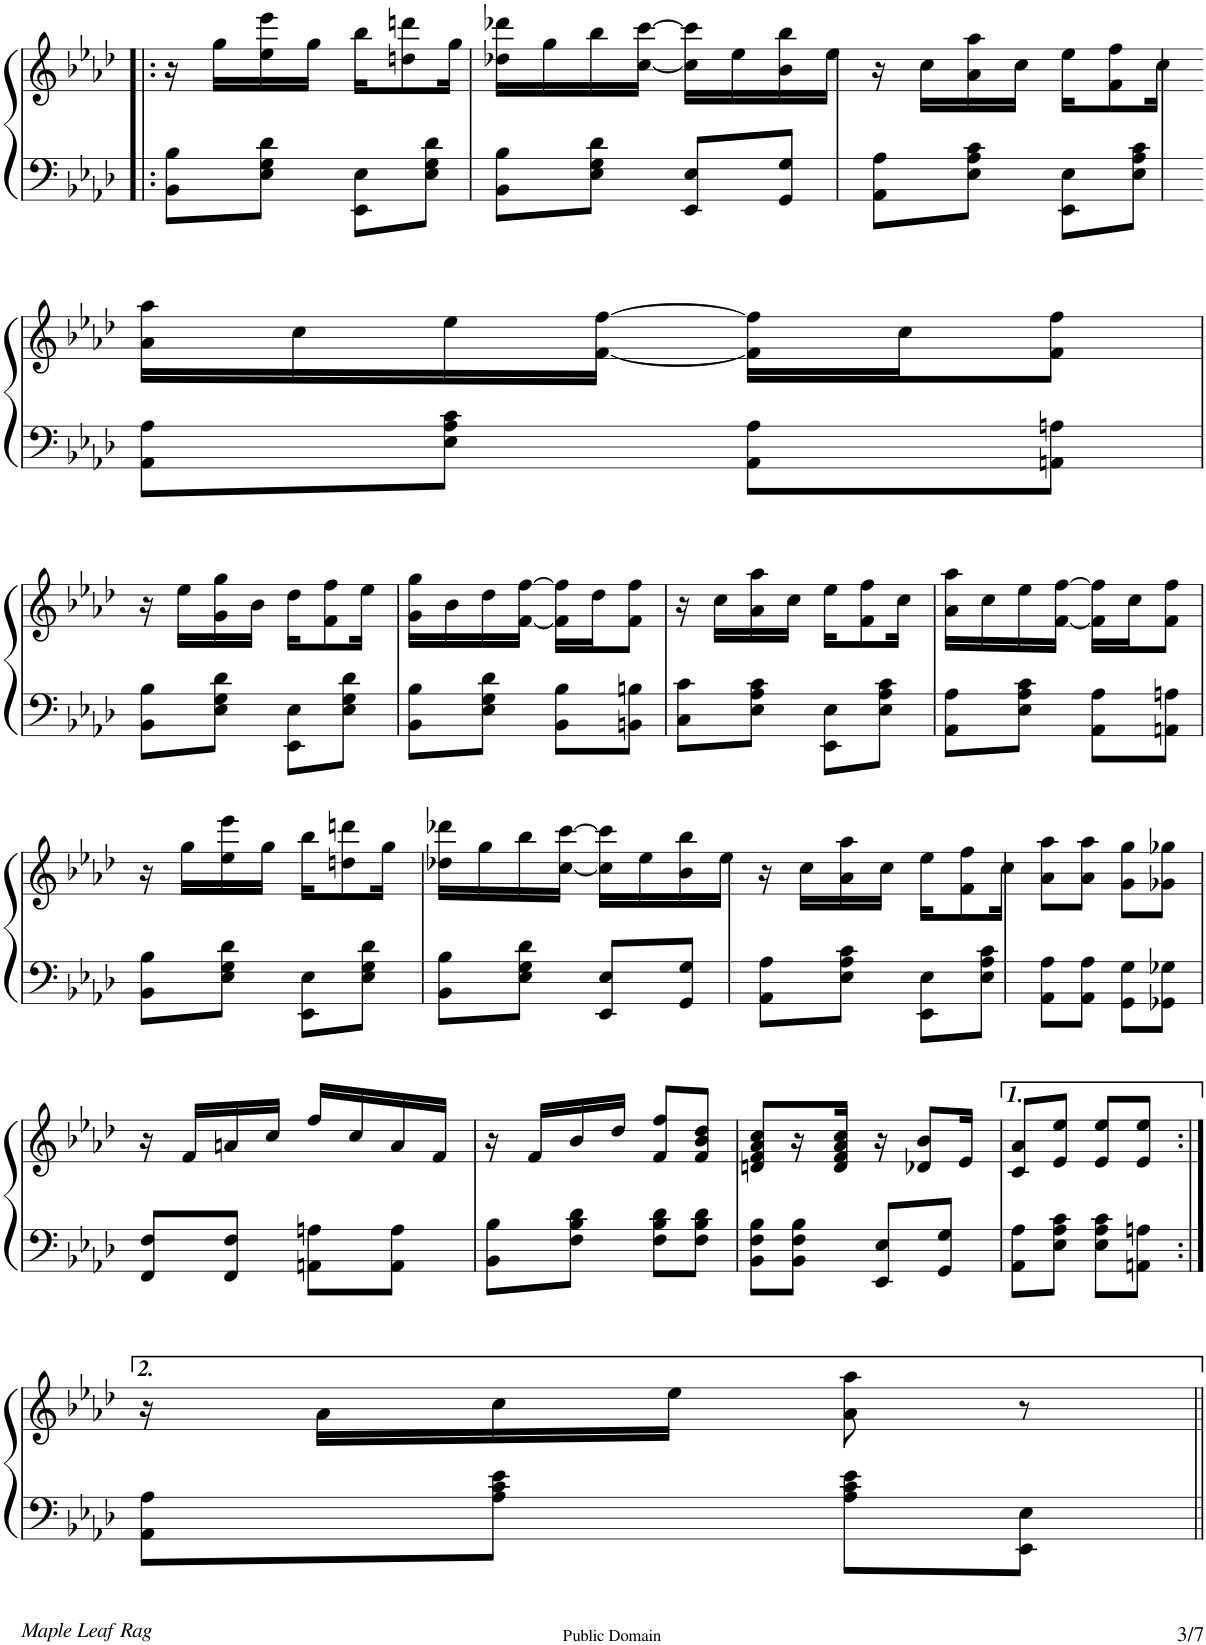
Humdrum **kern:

**kern	**kern
*part1	*part1
*staff2	*staff1
*I"Piano	*
*I'Pno	*
!!LO:PB:g=z
*clefF4	*clefG2
*k[b-e-a-d-]	*k[b-e-a-d-]
*M2/4	*M2/4
=17!|:	=17!|:
8BB-\ 8B-\L	16r
.	16gg\LL
8E-\ 8G\ 8d-\J	16ee-\ 16eee-\
.	16gg\JJ
8EE-\ 8E-\L	16bb-\KL
.	8ddn\ 8dddn\
8E-\ 8G\ 8d-\J	.
.	16gg\Jk
=18	=18
8BB-\ 8B-\L	16dd-X\ 16ddd-X\LL
.	16gg\
8E-\ 8G\ 8d-\J	16bb-\
.	[<16cc\ [16ccc\JJ
8EE-/ 8E-/L	16cc\] 16ccc\]LL
.	16ee-\
8GG/ 8G/J	16b-\ 16bb-\
.	16ee-\JJ
=19	=19
8AA-\ 8A-\L	16r
.	16cc\LL
8E-\ 8A-\ 8c\J	16a-\ 16aa-\
.	16cc\JJ
8EE-\ 8E-\L	16ee-\KL
.	8f\ 8ff\
8E-\ 8A-\ 8c\J	.
.	16cc\Jk
!!LO:LB:g=z
=20	=20
8AA-\ 8A-\L	16a-\ 16aa-\LL
.	16cc\
8E-\ 8A-\ 8c\J	16ee-\
.	[<16f\ [16ff\JJ
8AA-\ 8A-\L	16f\] 16ff\]LL
.	16cc\J
8AAn\ 8An\J	8f\ 8ff\J
!!LO:LB:g=z
=21	=21
8BB-\ 8B-\L	16r
.	16ee-\LL
8E-\ 8G\ 8d-\J	16g\ 16gg\
.	16b-\JJ
8EE-\ 8E-\L	16dd-\KL
.	8f\ 8ff\
8E-\ 8G\ 8d-\J	.
.	16ee-\Jk
=22	=22
8BB-\ 8B-\L	16g\ 16gg\LL
.	16b-\
8E-\ 8G\ 8d-\J	16dd-\
.	[<16f\ [16ff\JJ
8BB-\ 8B-\L	16f\] 16ff\]LL
.	16dd-\J
8BBn\ 8Bn\J	8f\ 8ff\J
=23	=23
8C\ 8c\L	16r
.	16cc\LL
8E-\ 8A-\ 8c\J	16a-\ 16aa-\
.	16cc\JJ
8EE-\ 8E-\L	16ee-\KL
.	8f\ 8ff\
8E-\ 8A-\ 8c\J	.
.	16cc\Jk
=24	=24
8AA-\ 8A-\L	16a-\ 16aa-\LL
.	16cc\
8E-\ 8A-\ 8c\J	16ee-\
.	[16f\ [16ff\JJ
8AA-\ 8A-\L	16f\] 16ff\]LL
.	16cc\J
8AAn\ 8An\J	8f\ 8ff\J
!!LO:LB:g=z
=25	=25
8BB-\ 8B-\L	16r
.	16gg\LL
8E-\ 8G\ 8d-\J	16ee-\ 16eee-\
.	16gg\JJ
8EE-\ 8E-\L	16bb-\KL
.	8ddn\ 8dddn\
8E-\ 8G\ 8d-\J	.
.	16gg\Jk
=26	=26
8BB-\ 8B-\L	16dd-X\ 16ddd-X\LL
.	16gg\
8E-\ 8G\ 8d-\J	16bb-\
.	[<16cc\ [16ccc\JJ
8EE-/ 8E-/L	16cc\] 16ccc\]LL
.	16ee-\
8GG/ 8G/J	16b-\ 16bb-\
.	16ee-\JJ
=27	=27
8AA-\ 8A-\L	16r
.	16cc\LL
8E-\ 8A-\ 8c\J	16a-\ 16aa-\
.	16cc\JJ
8EE-\ 8E-\L	16ee-\KL
.	8f\ 8ff\
8E-\ 8A-\ 8c\J	.
.	16cc\Jk
=28	=28
8AA-\ 8A-\L	8a-\ 8aa-\L
8AA-\ 8A-\J	8a-\ 8aa-\J
8GG\ 8G\L	8g\ 8gg\L
8GG-X\ 8G-X\J	8g-X\ 8gg-X\J
!!LO:LB:g=z
=29	=29
8FF/ 8F/L	16r
.	16f/LL
8FF/ 8F/J	16an/
.	16cc/JJ
8AAn\ 8An\L	16ff/LL
.	16cc/
8AA\ 8A\J	16a/
.	16f/JJ
=30	=30
8BB-\ 8B-\L	16r
.	16f/LL
8F\ 8B-\ 8d-\J	16b-/
.	16dd-/JJ
8F\ 8B-\ 8d-\L	8f/ 8ff/L
8F\ 8B-\ 8d-\J	8f/ 8b-/ 8dd-/J
=31	=31
8BB-\ 8F\ 8B-\L	8dn/ 8f/ 8a-/ 8cc/L
8BB-\ 8F\ 8B-\J	16r
.	16d/ 16f/ 16a-/ 16cc/JJ
8EE-/ 8E-/L	16r
.	8d-X/ 8b-/L
8GG/ 8G/J	.
.	16e-/Jk
=32	=32
8AA-\ 8A-\L	8c/ 8a-/L
8E-\ 8A-\ 8c\J	8e-/ 8ee-/J
8E-\ 8A-\ 8c\L	8e-/ 8ee-/L
8AAn\ 8An\J	8e-/ 8ee-/J
!!LO:LB:g=z
=32X2:|!	=32X2:|!
8AA-\ 8A-\L	16r
.	16a-\LL
8A-\ 8c\ 8e-\J	16cc\
.	16ee-\JJ
8A-\ 8c\ 8e-\L	8a-\ 8aa-\
8EE-\ 8E-\J	8r
=||	=||
*-	*-
